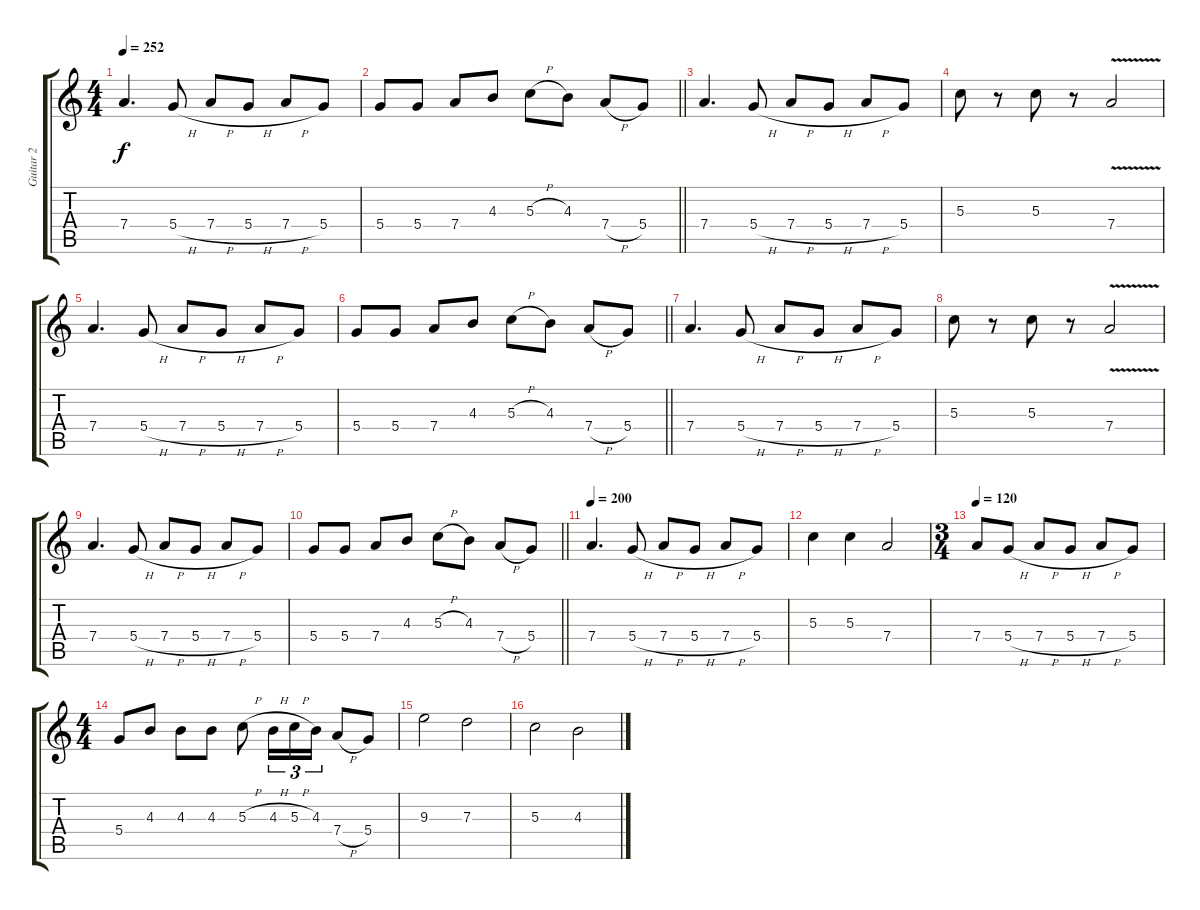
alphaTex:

\track ("Guitar 2" "Guitar 2") {instrument distortionguitar}
\staff {score tabs}
\tuning (E4 B3 G3 D3 A2 E2) {hide}
\ts (4 4)
\tempo 252
\clef g2
\ks c
7.4.4{d dy f} 5.4{h}.8 7.4{h}.8 5.4{h}.8 7.4{h}.8 5.4.8 |
\barLineRight lightlight
5.4.8 5.4.8 7.4.8 4.3.8 5.3{h}.8 4.3.8 7.4{h}.8 5.4.8 |
7.4.4{d} 5.4{h}.8 7.4{h}.8 5.4{h}.8 7.4{h}.8 5.4.8 |
5.3.8 r.8 5.3.8 r.8 7.4{v}.2 |
7.4.4{d} 5.4{h}.8 7.4{h}.8 5.4{h}.8 7.4{h}.8 5.4.8 |
\barLineRight lightlight
5.4.8 5.4.8 7.4.8 4.3.8 5.3{h}.8 4.3.8 7.4{h}.8 5.4.8 |
7.4.4{d} 5.4{h}.8 7.4{h}.8 5.4{h}.8 7.4{h}.8 5.4.8 |
5.3.8 r.8 5.3.8 r.8 7.4{v}.2 |
7.4.4{d} 5.4{h}.8 7.4{h}.8 5.4{h}.8 7.4{h}.8 5.4.8 |
\barLineRight lightlight
5.4.8 5.4.8 7.4.8 4.3.8 5.3{h}.8 4.3.8 7.4{h}.8 5.4.8 |
\tempo 200
7.4.4{d} 5.4{h}.8 7.4{h}.8 5.4{h}.8 7.4{h}.8 5.4.8 |
5.3.4 5.3.4 7.4.2 |
\ts (3 4)
\tempo 120
7.4.8 5.4{h}.8 7.4{h}.8 5.4{h}.8 7.4{h}.8 5.4.8 |
\ts (4 4)
5.4.8 4.3.8 4.3.8 4.3.8 5.3{h}.8 4.3{h}.16{tu (3 2)} 5.3{h}.16{tu (3 2)} 4.3.16{tu (3 2)} 7.4{h}.8 5.4.8 |
9.3.2 7.3.2 |
5.3.2 4.3.2
